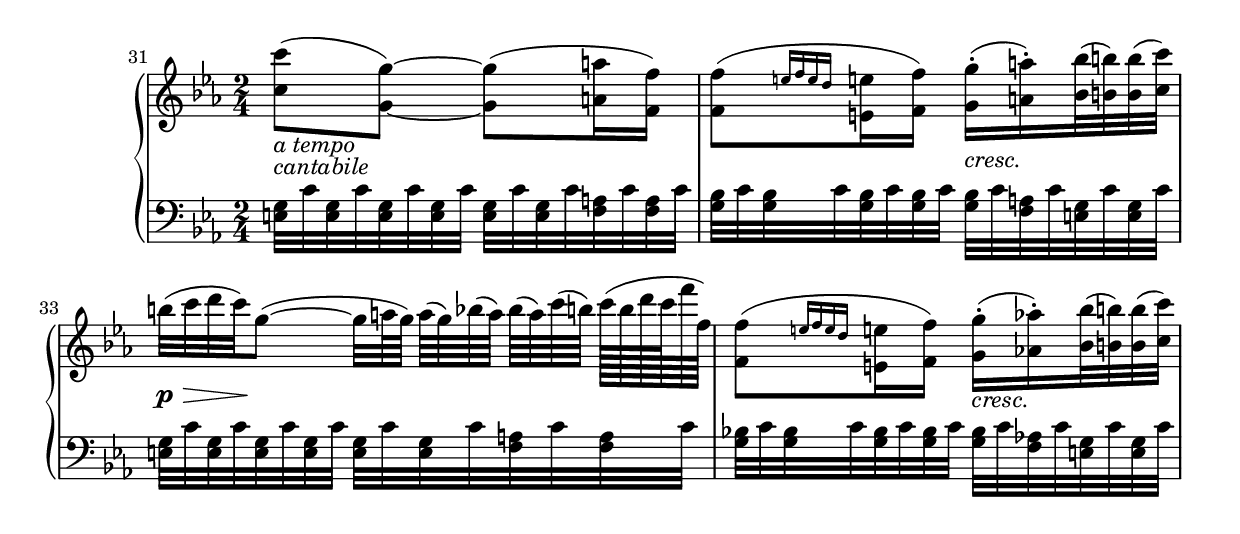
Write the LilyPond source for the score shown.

%% DO NOT EDIT this file manually; it is automatically
%% generated from LSR http://lsr.dsi.unimi.it
%% Make any changes in LSR itself, or in Documentation/snippets/new/ ,
%% and then run scripts/auxiliar/makelsr.py
%%
%% This file is in the public domain.
\version "2.17.6"

\header {
  lsrtags = "headword"

  texidoc = "
Rhythms headword

"
  doctitle = "Rhythms headword"
} % begin verbatim

% Beethoven, Op. 81a
% Piano sonata 26 - Das Lebewohl
% Movt II - Abwesenheit
% Measures 31 - 34

\include "english.ly"

\layout {
  \context {
    \Score
    \override SpacingSpanner.base-shortest-duration =
      #(ly:make-moment 1 40)
      %\override SpacingSpanner.strict-grace-spacing = ##t
  }
}

\new PianoStaff <<

   % RH Staff
   \new Staff {
      \clef treble
      \key c \minor
      \time 2/4
      \set Score.currentBarNumber = #31

      <c''' c''>8 ( -\markup {
        \override #'(baseline-skip . 2) \italic \column {
          \line { a tempo }
          cantabile
        }
      }
      <g'' g'>8 )
      ~
      <g'' g'>8 (
      <a'' a'>16
      <f'' f'>16 )

      |

      \afterGrace
         <f'' f'>8 [ (
         {
            e''16 [
            f''16
            e''16
            d''16 ]
         }
      <e''! e'>16
      <f'' f'>16 ] )
      \once \override TextScript.padding = #3.8
      <g'' g'>16 ( \staccato -\markup { \italic cresc. }
      <a'' a'>16 ) \staccato
      <bf'' bf'>32  (
      <b'' b'>32 )
      <b'' b'>32 (
      <c''' c''>32 )

      |

      \once \override DynamicLineSpanner.padding = #2
      b''32 ( \p \>
      c'''32
      d'''32
      c'''32 ) \!
      g''8 (
      ~
      g''32 [
      a''64
      g''64 ) ]

      a''64 ( [
      g''64 )
      bf''64 (
      a''64 ) ]

      bf''64 ( [
      a''64 )
      c'''64 (
      b''64 ) ]

      c'''128 ( [
      b''128
      d'''128
      c'''128
      f'''64
      f''64 ) ]

      |

      \afterGrace
         <f'' f'>8 [ (
         {
            e''16 [
            f''16
            e''16
            d''16 ]
         }
      <e''! e'>16
      <f'' f'>16 ] )
      <g'' g'>16 ( \staccato -\markup { \italic cresc. }
      <af''! af'!>16 ) \staccato
      <bf'' bf'>32  (
      <b'' b'>32 )
      <b'' b'>32 (
      <c''' c''>32 )
   }

   % LH Staff
   \new Staff {
      \clef bass
      \key c \minor
      \time 2/4

      <g e>32
      c'32
      <g e>32
      c'32

      <g e>32
      c'32
      <g e>32
      c'32

      <g e>32
      c'32
      <g e>32
      c'32

      <a f>32
      c'32
      <a f>32
      c'32

      |

      <bf g>32
      c'32
      <bf g>32
      c'32

      <bf g>32
      c'32
      <bf g>32
      c'32

      <bf g>32
      c'32
      <a f>32
      c'32

      <g e>32
      c'32
      <g e>32
      c'32

      |

      <g e>32
      c'32
      <g e>32
      c'32

      <g e>32
      c'32
      <g e>32
      c'32

      <g e>32
      c'32
      <g e>32
      c'32

      <a f>32
      c'32
      <a f>32
      c'32

      |

      <bf! g>32
      c'32
      <bf g>32
      c'32

      <bf g>32
      c'32
      <bf g>32
      c'32

      <bf g>32
      c'32
      <af! f>32
      c'32

      <g e>32
      c'32
      <g e>32
      c'32
   }

>>
